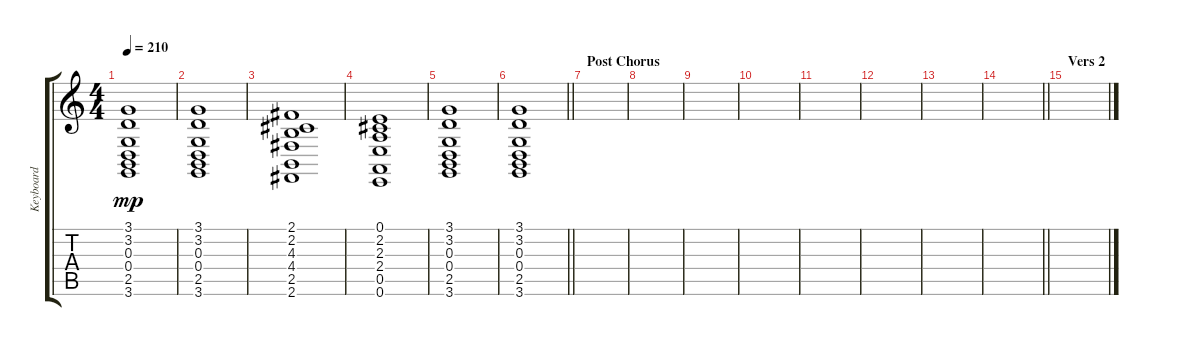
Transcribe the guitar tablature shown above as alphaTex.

\track ("Keyboard" "Keyboard") {instrument churchorgan}
\staff {score tabs}
\tuning (E4 B3 G3 D3 A2 E2) {hide}
\ts (4 4)
\tempo 210
\clef g2
\ks c
(3.1 3.2 0.3 0.4 2.5 3.6).1{dy mp} |
(3.1 3.2 0.3 0.4 2.5 3.6).1 |
(2.1 2.2 4.3 4.4 2.5 2.6).1 |
(0.1 2.2 2.3 2.4 0.5 0.6).1 |
(3.1 3.2 0.3 0.4 2.5 3.6).1 |
\barLineRight lightlight
(3.1 3.2 0.3 0.4 2.5 3.6).1 |
\section ("" "Post Chorus")
|
|
|
|
|
|
|
\barLineRight lightlight
|
\section ("" "Vers 2")
